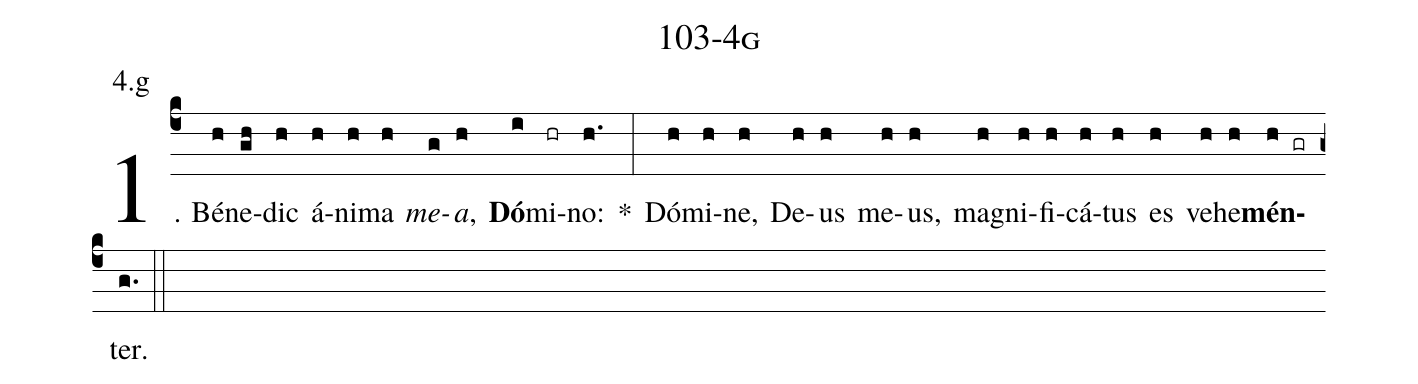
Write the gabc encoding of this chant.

name: 103-4g;
annotation: 4.g;
%%
(c4)1. Bé(h)ne(gh)dic(h) á(h)ni(h)ma(h) <i>me</i>(g)<i>a</i>,(h) <b>Dó</b>(i)mi(hr)no:(h.) *(:) Dó(h)mi(h)ne,(h) De(h)us(h) me(h)us,(h) ma(h)gni(h)fi(h)cá(h)tus(h) es(h) ve(h)he(h)<b>mén</b>(h gr)ter.(g.) (::)
